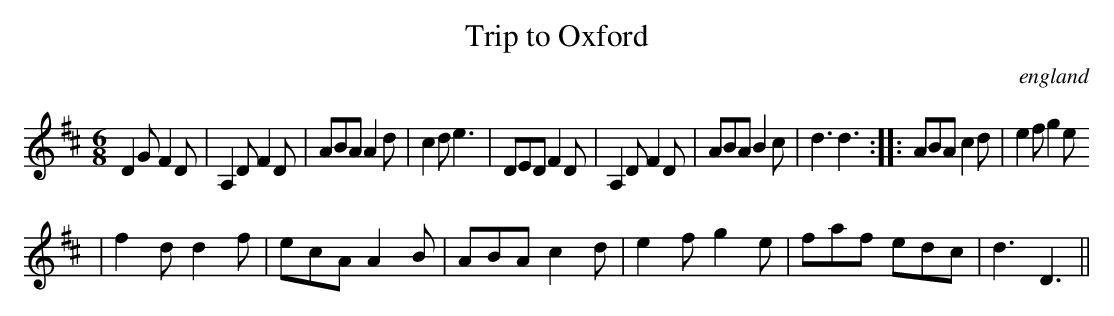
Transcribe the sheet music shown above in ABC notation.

X:1
T:Trip to Oxford
O:england
M:6/8
L:1/8
K:D major
D2GF2D|A,2DF2D|ABA A2d|c2de3|DEDF2D|A,2DF2D|ABAB2c|d3d3:||:ABAc2d|e2fg2e
|f2dd2f|ecAA2B|ABAc2d|e2fg2e|faf edc|d3D3||
